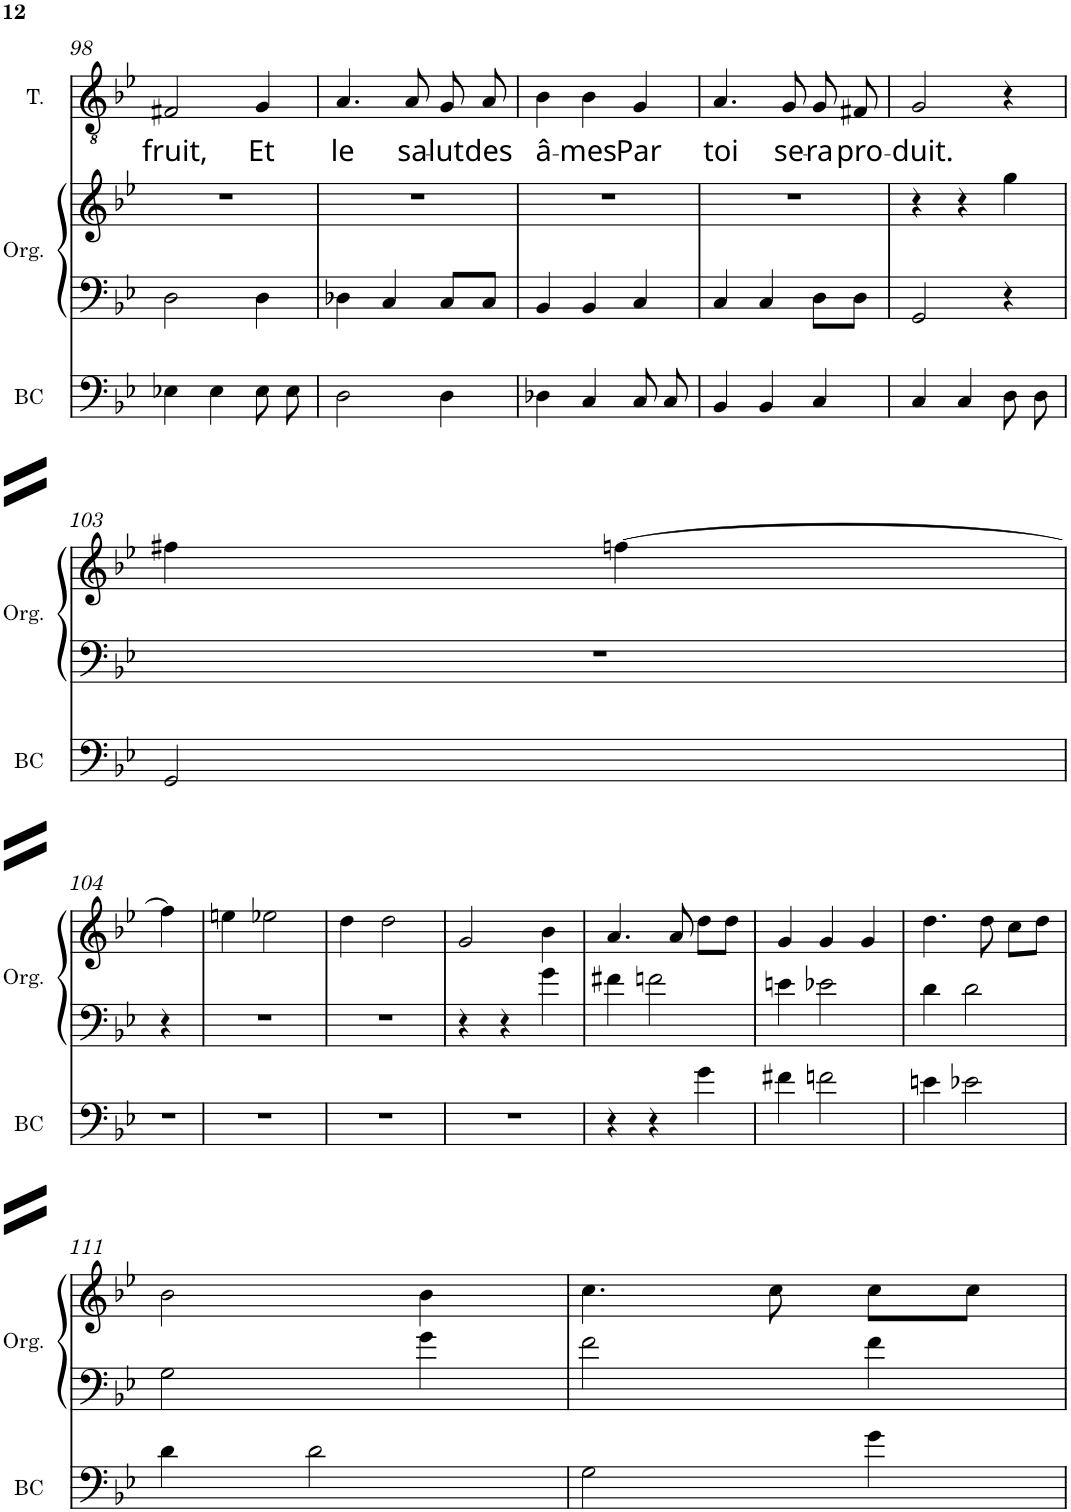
**kern	**kern	**kern	**kern	**text	**kern	**kern
*part5	*part4	*part4	*part3	*part3	*part2	*part1
*staff6	*staff5	*staff4	*staff3	*staff3	*staff2	*staff1
*I"Basse Continue	*I"Orgue	*	*I"Ténor	*	*I"Alto	*I"Soprano
*I'BC	*I'Org.	*	*I'T.	*	*I'A.	*I'S.
!!LO:PB:g=z
*clefF4	*clefF4	*clefG2	*clefGv2	*	*clefG2	*clefG2
*k[b-e-]	*k[b-e-]	*k[b-e-]	*k[b-e-]	*	*k[b-e-]	*k[b-e-]
*M3/4	*M3/4	*M3/4	*M3/4	*	*M3/4	*M3/4
=98	=98	=98	=98	=98	=98	=98
!	!	!	!	!LO:LY:b	!	!
4E-X\	2D\	2.r	2F#X/	fruit,	2.r	2.r
4E-\	.	.	.	.	.	.
!	!	!	!	!LO:LY:b	!	!
8E-\L	4D\	.	4G/	Et	.	.
8E-\J	.	.	.	.	.	.
=99	=99	=99	=99	=99	=99	=99
!	!	!	!	!LO:LY:b	!	!
2D\	4D-X\	2.r	4.A/	le	2.r	2.r
.	4C/	.	.	.	.	.
!	!	!	!	!LO:LY:b	!	!
.	.	.	8A/	sa-	.	.
!	!	!	!	!LO:LY:b	!	!
4D\	8C/L	.	8G/L	-lut	.	.
!	!	!	!	!LO:LY:b	!	!
.	8C/J	.	8A/J	des	.	.
=100	=100	=100	=100	=100	=100	=100
!	!	!	!	!LO:LY:b	!	!
4D-X\	4BB-/	2.r	4B-\	â-	2.r	2.r
!	!	!	!	!LO:LY:b	!	!
4C/	4BB-/	.	4B-\	-mes	.	.
!	!	!	!	!LO:LY:b	!	!
8C/L	4C/	.	4G/	Par	.	.
8C/J	.	.	.	.	.	.
=101	=101	=101	=101	=101	=101	=101
!	!	!	!	!LO:LY:b	!	!
4BB-/	4C/	2.r	4.A/	toi	2.r	2.r
4BB-/	4C/	.	.	.	.	.
!	!	!	!	!LO:LY:b	!	!
.	.	.	8G/	se-	.	.
!	!	!	!	!LO:LY:b	!	!
4C/	8D\L	.	8G/L	-ra	.	.
!	!	!	!	!LO:LY:b	!	!
.	8D\J	.	8F#X/J	pro-	.	.
=102	=102	=102	=102	=102	=102	=102
!	!	!	!	!LO:LY:b	!	!
4C/	2GG/	4r	2G/	-duit.	4r	4r
4C/	.	4r	.	.	4r	4r
8D\L	4r	4gg\	4r	.	4r	4r
8D\J	.	.	.	.	.	.
!!LO:LB:g=z
=103	=103	=103	=103	=103	=103	=103
2GG/	2.r	4ff#X\	4r	.	4r	4r
.	.	[4ffn\	4r	.	4r	4r
4ryy	.	4ryy	4ryy	.	4ryy	4ryy
!!LO:LB:g=z
=104	=104	=104	=104	=104	=104	=104
2.r	4r	4ff\]	4r	.	4r	4r
.	2ryy	2ryy	2ryy	.	2ryy	2ryy
=105	=105	=105	=105	=105	=105	=105
2.r	2.r	4een\	2.r	.	2.r	2.r
.	.	2ee-X\	.	.	.	.
=106	=106	=106	=106	=106	=106	=106
2.r	2.r	4dd\	2.r	.	2.r	2.r
.	.	2dd\	.	.	.	.
=107	=107	=107	=107	=107	=107	=107
2.r	4r	2g/	2.r	.	2.r	2.r
.	4r	.	.	.	.	.
.	4g\	4b-\	.	.	.	.
=108	=108	=108	=108	=108	=108	=108
4r	4f#X\	4.a/	2.r	.	2.r	2.r
4r	2fn\	.	.	.	.	.
.	.	8a/	.	.	.	.
4g\	.	8dd\L	.	.	.	.
.	.	8dd\J	.	.	.	.
=109	=109	=109	=109	=109	=109	=109
4f#X\	4en\	4g/	2.r	.	2.r	2.r
2fn\	2e-X\	4g/	.	.	.	.
.	.	4g/	.	.	.	.
=110	=110	=110	=110	=110	=110	=110
4en\	4d\	4.dd\	2.r	.	2.r	2.r
2e-X\	2d\	.	.	.	.	.
.	.	8dd\	.	.	.	.
.	.	8cc\L	.	.	.	.
.	.	8dd\J	.	.	.	.
!!LO:LB:g=z
=111	=111	=111	=111	=111	=111	=111
4d\	2G\	2b-\	2.r	.	2.r	2.r
2d\	.	.	.	.	.	.
.	4g\	4b-\	.	.	.	.
=112	=112	=112	=112	=112	=112	=112
2G\	2f\	4.cc\	2.r	.	2.r	2.r
.	.	8cc\	.	.	.	.
4g\	4f\	8cc\L	.	.	.	.
.	.	8cc\J	.	.	.	.
=	=	=	=	=	=	=
*-	*-	*-	*-	*-	*-	*-
